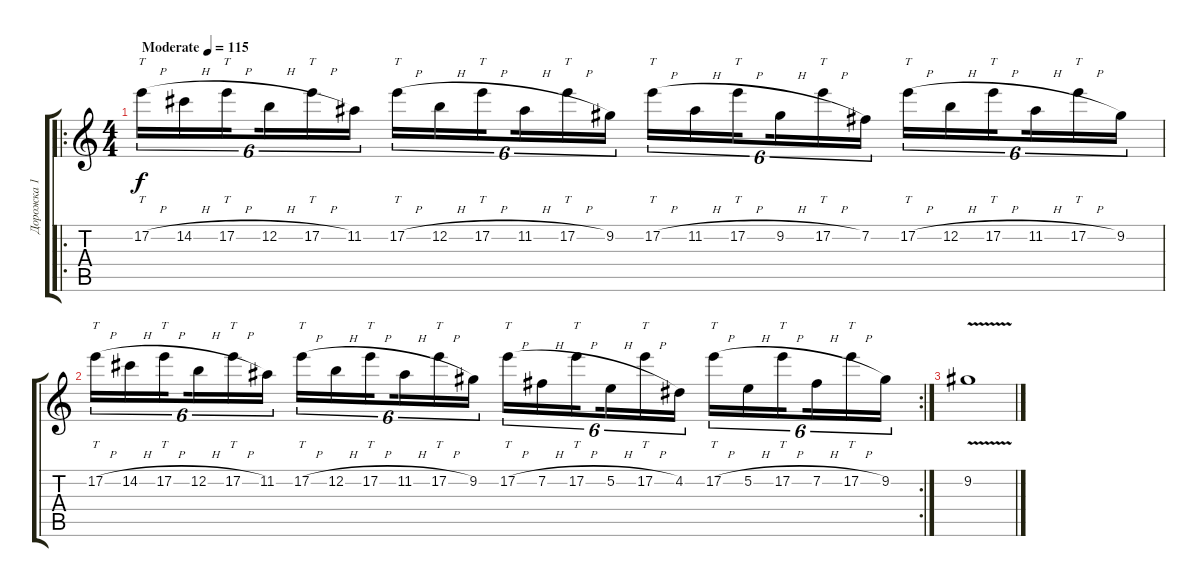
\track ("Дорожка 1" "Дорожка 1") {instrument overdrivenguitar}
\staff {score tabs}
\tuning (E4 B3 G3 D3 A2 E2) {hide}
\ro
\ts (4 4)
\tempo (115 "Moderate")
\clef g2
\ks c
17.2{h}.16{tt tu (6 4) dy f instrument overdrivenguitar} 14.2{h}.16{tu (6 4)} 17.2{h}.16{tt tu (6 4) beam splitsecondary} 12.2{h}.16{tu (6 4)} 17.2{h}.16{tt tu (6 4)} 11.2.16{tu (6 4)} 17.2{h}.16{tt tu (6 4)} 12.2{h}.16{tu (6 4)} 17.2{h}.16{tt tu (6 4) beam splitsecondary} 11.2{h}.16{tu (6 4)} 17.2{h}.16{tt tu (6 4)} 9.2.16{tu (6 4)} 17.2{h}.16{tt tu (6 4)} 11.2{h}.16{tu (6 4)} 17.2{h}.16{tt tu (6 4) beam splitsecondary} 9.2{h}.16{tu (6 4)} 17.2{h}.16{tt tu (6 4)} 7.2.16{tu (6 4)} 17.2{h}.16{tt tu (6 4)} 12.2{h}.16{tu (6 4)} 17.2{h}.16{tt tu (6 4) beam splitsecondary} 11.2{h}.16{tu (6 4)} 17.2{h}.16{tt tu (6 4)} 9.2.16{tu (6 4)} |
\rc 2
17.2{h}.16{tt tu (6 4)} 14.2{h}.16{tu (6 4)} 17.2{h}.16{tt tu (6 4) beam splitsecondary} 12.2{h}.16{tu (6 4)} 17.2{h}.16{tt tu (6 4)} 11.2.16{tu (6 4)} 17.2{h}.16{tt tu (6 4)} 12.2{h}.16{tu (6 4)} 17.2{h}.16{tt tu (6 4) beam splitsecondary} 11.2{h}.16{tu (6 4)} 17.2{h}.16{tt tu (6 4)} 9.2.16{tu (6 4)} 17.2{h}.16{tt tu (6 4)} 7.2{h}.16{tu (6 4)} 17.2{h}.16{tt tu (6 4) beam splitsecondary} 5.2{h}.16{tu (6 4)} 17.2{h}.16{tt tu (6 4)} 4.2.16{tu (6 4)} 17.2{h}.16{tt tu (6 4)} 5.2{h}.16{tu (6 4)} 17.2{h}.16{tt tu (6 4) beam splitsecondary} 7.2{h}.16{tu (6 4)} 17.2{h}.16{tt tu (6 4)} 9.2.16{tu (6 4)} |
9.2{v}.1
